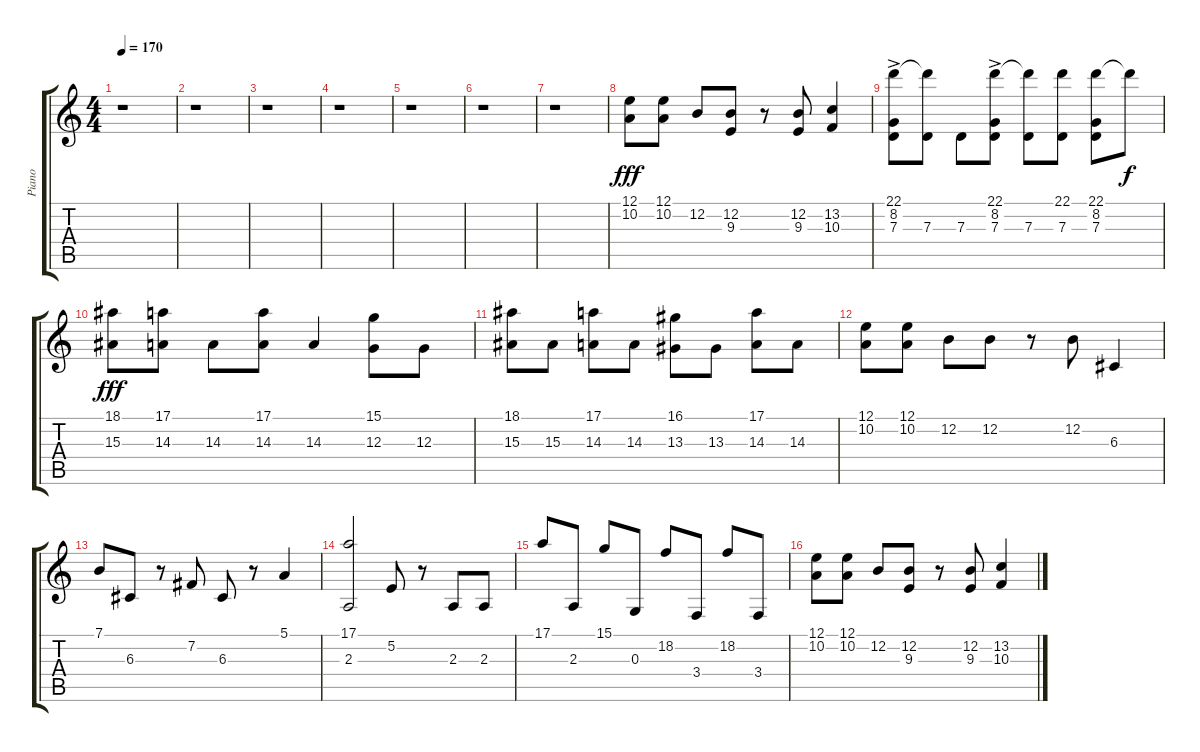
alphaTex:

\track ("Piano" "Piano") {instrument brightacousticpiano}
\staff {score tabs}
\tuning (E4 B3 G3 D3 A2 E2) {hide}
\ts (4 4)
\tempo 170
\clef g2
\ks c
r.1{dy fff} |
r.1 |
r.1 |
r.1 |
r.1 |
r.1 |
r.1 |
(12.1 10.2).8 (12.1 10.2).8 12.2.8 (12.2 9.3).8 r.8 (12.2 9.3).8 (13.2 10.3).4 |
(22.1{ac} 8.2 7.3).8 (22.1{t} 7.3).8 7.3.8 (22.1{ac} 8.2 7.3).8 (22.1{t} 7.3).8 (22.1 7.3).8 (22.1 8.2 7.3).8 22.1{t}.8{dy f} |
(18.1 15.3).8{dy fff} (17.1 14.3).8 14.3.8 (17.1 14.3).8 14.3.4 (15.1 12.3).8 12.3.8 |
(18.1 15.3).8 15.3.8 (17.1 14.3).8 14.3.8 (16.1 13.3).8 13.3.8 (17.1 14.3).8 14.3.8 |
(12.1 10.2).8 (12.1 10.2).8 12.2.8 12.2.8 r.8 12.2.8 6.3.4 |
7.1.8 6.3.8 r.8 7.2.8 6.3.8 r.8 5.1.4 |
(17.1 2.3).2 5.2.8 r.8 2.3.8 2.3.8 |
17.1.8 2.3.8 15.1.8 0.3.8 18.2.8 3.4.8 18.2.8 3.4.8 |
(12.1 10.2).8 (12.1 10.2).8 12.2.8 (12.2 9.3).8 r.8 (12.2 9.3).8 (13.2 10.3).4
